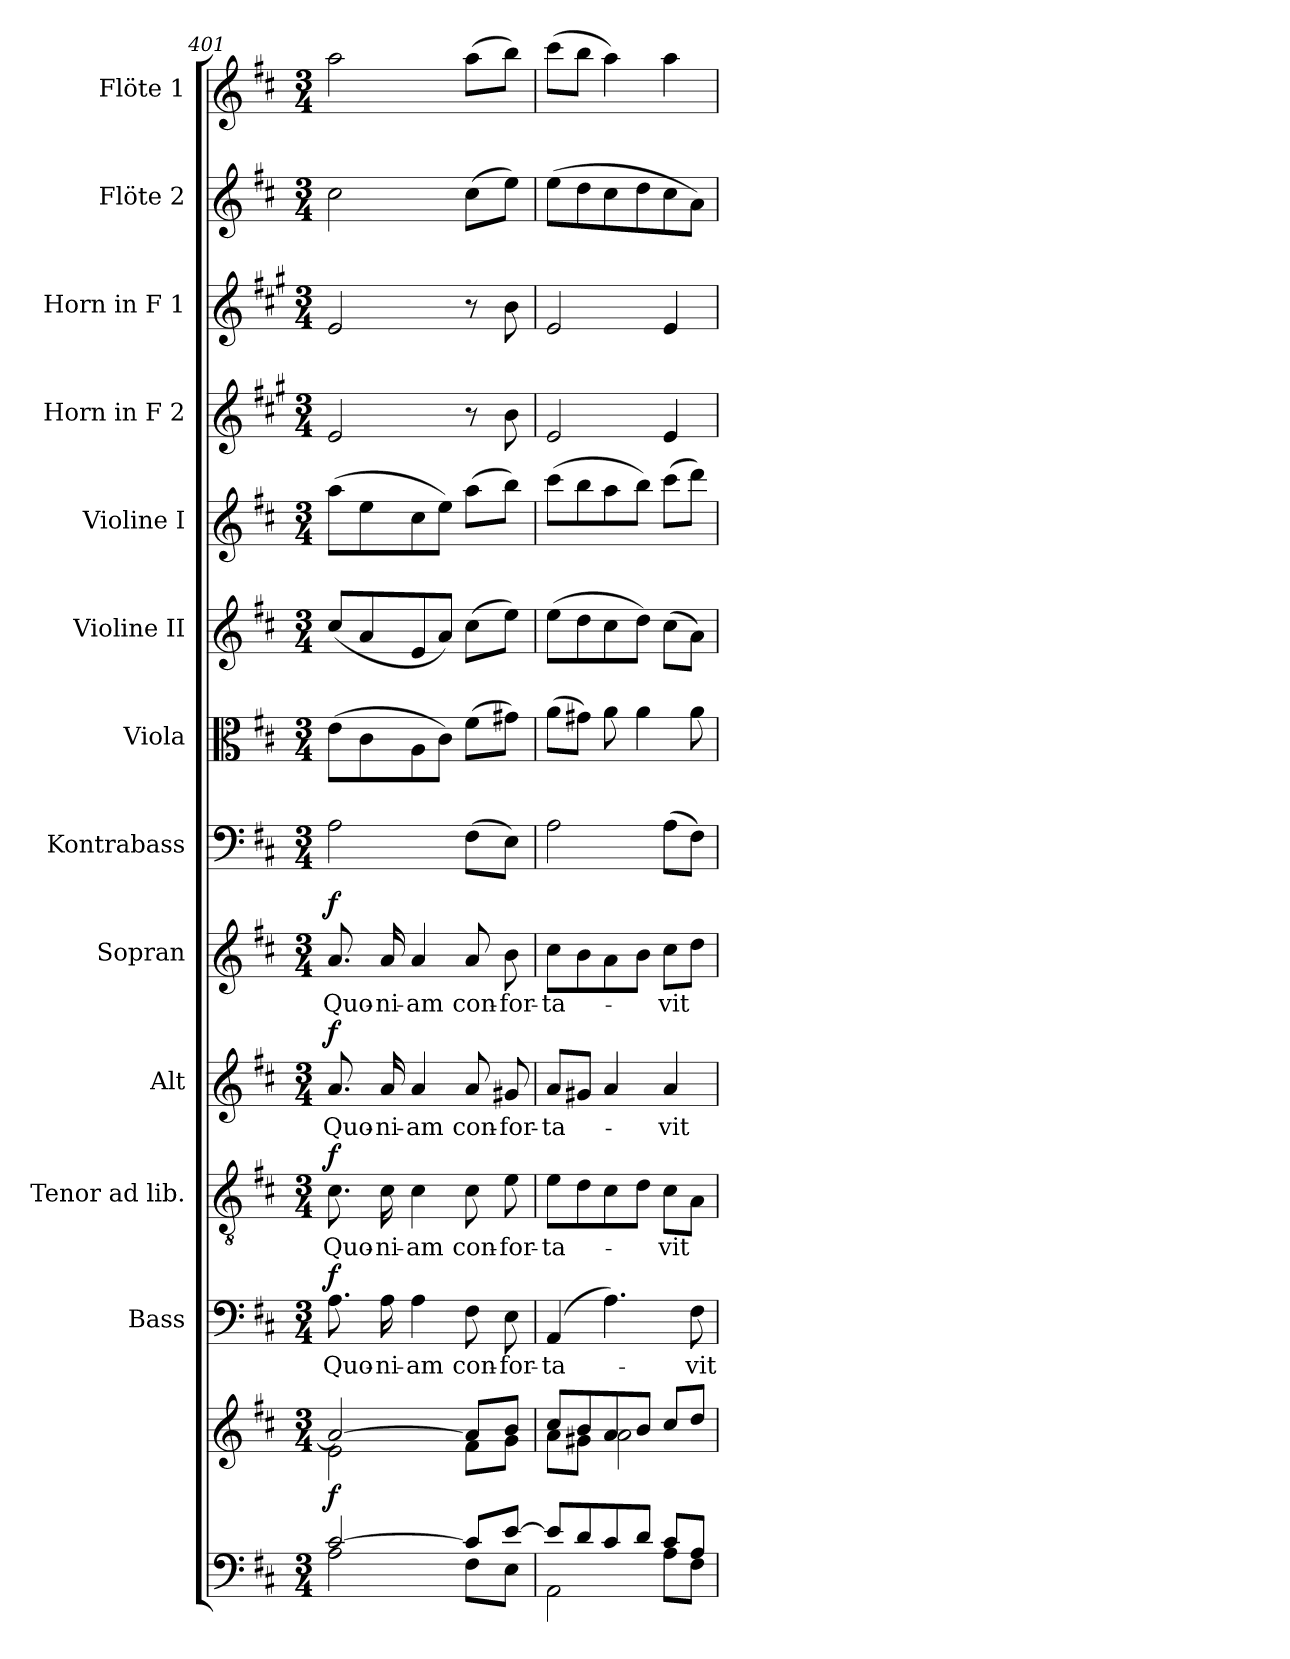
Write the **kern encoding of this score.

**kern	**kern	**dynam	**kern	**text	**dynam	**kern	**text	**dynam	**kern	**text	**dynam	**kern	**text	**dynam	**kern	**kern	**kern	**kern	**kern	**kern	**kern	**kern
*part13	*part13	*part13	*part12	*part12	*part12	*part11	*part11	*part11	*part10	*part10	*part10	*part9	*part9	*part9	*part8	*part7	*part6	*part5	*part4	*part3	*part2	*part1
*staff14	*staff13	*staff13/14	*staff12	*staff12	*staff12	*staff11	*staff11	*staff11	*staff10	*staff10	*staff10	*staff9	*staff9	*staff9	*staff8	*staff7	*staff6	*staff5	*staff4	*staff3	*staff2	*staff1
*	*	*	*I"Bass	*	*	*I"Tenor ad lib.	*	*	*I"Alt	*	*	*I"Sopran	*	*	*I"Kontrabass	*I"Viola	*I"Violine II	*I"Violine I	*I"Horn in F 2	*I"Horn in F 1	*I"Flöte 2	*I"Flöte 1
*	*	*	*I'B.	*	*	*I'T.	*	*	*I'A.	*	*	*I'S.	*	*	*I'Kb.	*I'Vla.	*I'Vl. II	*I'Vl. I	*	*	*I'Fl. 2	*I'Fl. 1
!!LO:PB:g=z
*clefF4	*clefG2	*	*clefF4	*	*	*clefGv2	*	*	*clefG2	*	*	*clefG2	*	*	*clefF4	*clefC3	*clefG2	*clefG2	*clefG2	*clefG2	*clefG2	*clefG2
*	*	*	*	*	*	*	*	*	*	*	*	*	*	*	*ITrd7c12	*	*	*	*ITrd4c7	*ITrd4c7	*	*
*k[f#c#]	*k[f#c#]	*	*k[f#c#]	*	*	*k[f#c#]	*	*	*k[f#c#]	*	*	*k[f#c#]	*	*	*k[f#c#]	*k[f#c#]	*k[f#c#]	*k[f#c#]	*k[f#c#]	*k[f#c#]	*k[f#c#]	*k[f#c#]
*D:	*D:	*	*D:	*	*	*D:	*	*	*D:	*	*	*D:	*	*	*D:	*D:	*D:	*D:	*D:	*D:	*D:	*D:
*M3/4	*M3/4	*	*M3/4	*	*	*M3/4	*	*	*M3/4	*	*	*M3/4	*	*	*M3/4	*M3/4	*M3/4	*M3/4	*M3/4	*M3/4	*M3/4	*M3/4
=401	=401	=401	=401	=401	=401	=401	=401	=401	=401	=401	=401	=401	=401	=401	=401	=401	=401	=401	=401	=401	=401	=401
*^	*^	*	*	*	*	*	*	*	*	*	*	*	*	*	*	*	*	*	*	*	*	*
!	!	!	!	!LO:DY:b	!	!LO:LY:b	!LO:DY:a	!	!LO:LY:b	!LO:DY:a	!	!LO:LY:b	!LO:DY:a	!	!LO:LY:b	!LO:DY:a	!	!	!	!	!	!	!	!
[>2c#/	2A\	2a/_	2e\	f	8.A\	Quo-	f	8.c#\	Quo-	f	8.a/	Quo-	f	8.a/	Quo-	f	2AA\	(>8e\L	(<8cc#/L	(>8aa\L	2A/	2A/	2cc#\	2aa\
.	.	.	.	.	.	.	.	.	.	.	.	.	.	.	.	.	.	8c#\	8a/	8ee\	.	.	.	.
!	!	!	!	!	!	!LO:LY:b	!	!	!LO:LY:b	!	!	!LO:LY:b	!	!	!LO:LY:b	!	!	!	!	!	!	!	!	!
.	.	.	.	.	16A\	-ni-	.	16c#\	-ni-	.	16a/	-ni-	.	16a/	-ni-	.	.	.	.	.	.	.	.	.
!	!	!	!	!	!	!LO:LY:b	!	!	!LO:LY:b	!	!	!LO:LY:b	!	!	!LO:LY:b	!	!	!	!	!	!	!	!	!
.	.	.	.	.	4A\	-am	.	4c#\	-am	.	4a/	-am	.	4a/	-am	.	.	8A\	8e/	8cc#\	.	.	.	.
.	.	.	.	.	.	.	.	.	.	.	.	.	.	.	.	.	.	8c#\J)	8a/J)	8ee\J)	.	.	.	.
!	!	!	!	!	!	!LO:LY:b	!	!	!LO:LY:b	!	!	!LO:LY:b	!	!	!LO:LY:b	!	!	!	!	!	!	!	!	!
8c#/L]	8F#\L	8a/L]	8f#\L	.	8F#\	con-	.	8c#\	con-	.	8a/	con-	.	8a/	con-	.	(>8FF#\L	(>8f#\L	(>8cc#\L	(>8aa\L	8r	8r	(>8cc#\L	(>8aa\L
!	!	!	!	!	!	!LO:LY:b	!	!	!LO:LY:b	!	!	!LO:LY:b	!	!	!LO:LY:b	!	!	!	!	!	!	!	!	!
[>8e/J	8E\J	8b/J	8g\J	.	8E\	-for-	.	8e\	-for-	.	8g#X/	-for-	.	8b\	-for-	.	8EE\J)	8g#X\J)	8ee\J)	8bb\J)	8e\	8e\	8ee\J)	8bb\J)
=402	=402	=402	=402	=402	=402	=402	=402	=402	=402	=402	=402	=402	=402	=402	=402	=402	=402	=402	=402	=402	=402	=402	=402	=402
!	!	!	!	!	!	!LO:LY:b	!	!	!LO:LY:b	!	!	!LO:LY:b	!	!	!LO:LY:b	!	!	!	!	!	!	!	!	!
8e/L]	2AA\	8cc#/L	8a\L	.	(4AA/	-ta-	.	8e\L	-ta-	.	8a/L	-ta-	.	8cc#\L	-ta-	.	2AA\	(>8a\L	(>8ee\L	(>8ccc#\L	2A/	2A/	(>8ee\L	(>8ccc#\L
8d/	.	8b/	8g#X\J	.	.	.	.	8d\	.	.	8g#X/J	.	.	8b\	.	.	.	8g#X\J)	8dd\	8bb\	.	.	8dd\	8bb\J
8c#/	.	8a/	2a\	.	4.A\)	.	.	8c#\	.	.	4a/	.	.	8a\	.	.	.	8a\	8cc#\	8aa\	.	.	8cc#\	4aa\)
8d/J	.	8b/J	.	.	.	.	.	8d\J	.	.	.	.	.	8b\J	.	.	.	4a\	8dd\J)	8bb\J)	.	.	8dd\	.
!	!	!	!	!	!	!	!	!	!LO:LY:b	!	!	!LO:LY:b	!	!	!LO:LY:b	!	!	!	!	!	!	!	!	!
8c#/L	8A\L	8cc#/L	.	.	.	.	.	8c#\L	-vit	.	4a/	-vit	.	8cc#\L	-vit	.	(>8AA\L	.	(>8cc#\L	(>8ccc#\L	4A/	4A/	8cc#\	4aa\
!	!	!	!	!	!	!LO:LY:b	!	!	!	!	!	!	!	!	!	!	!	!	!	!	!	!	!	!
8A/J	8F#\J	8dd/J	.	.	8F#\	-vit	.	8A\J	.	.	.	.	.	8dd\J	.	.	8FF#\J)	8a\	8a\J)	8ddd\J)	.	.	8a\J)	.
*v	*v	*	*	*	*	*	*	*	*	*	*	*	*	*	*	*	*	*	*	*	*	*	*	*
*	*v	*v	*	*	*	*	*	*	*	*	*	*	*	*	*	*	*	*	*	*	*	*	*
=	=	=	=	=	=	=	=	=	=	=	=	=	=	=	=	=	=	=	=	=	=	=
*-	*-	*-	*-	*-	*-	*-	*-	*-	*-	*-	*-	*-	*-	*-	*-	*-	*-	*-	*-	*-	*-	*-
